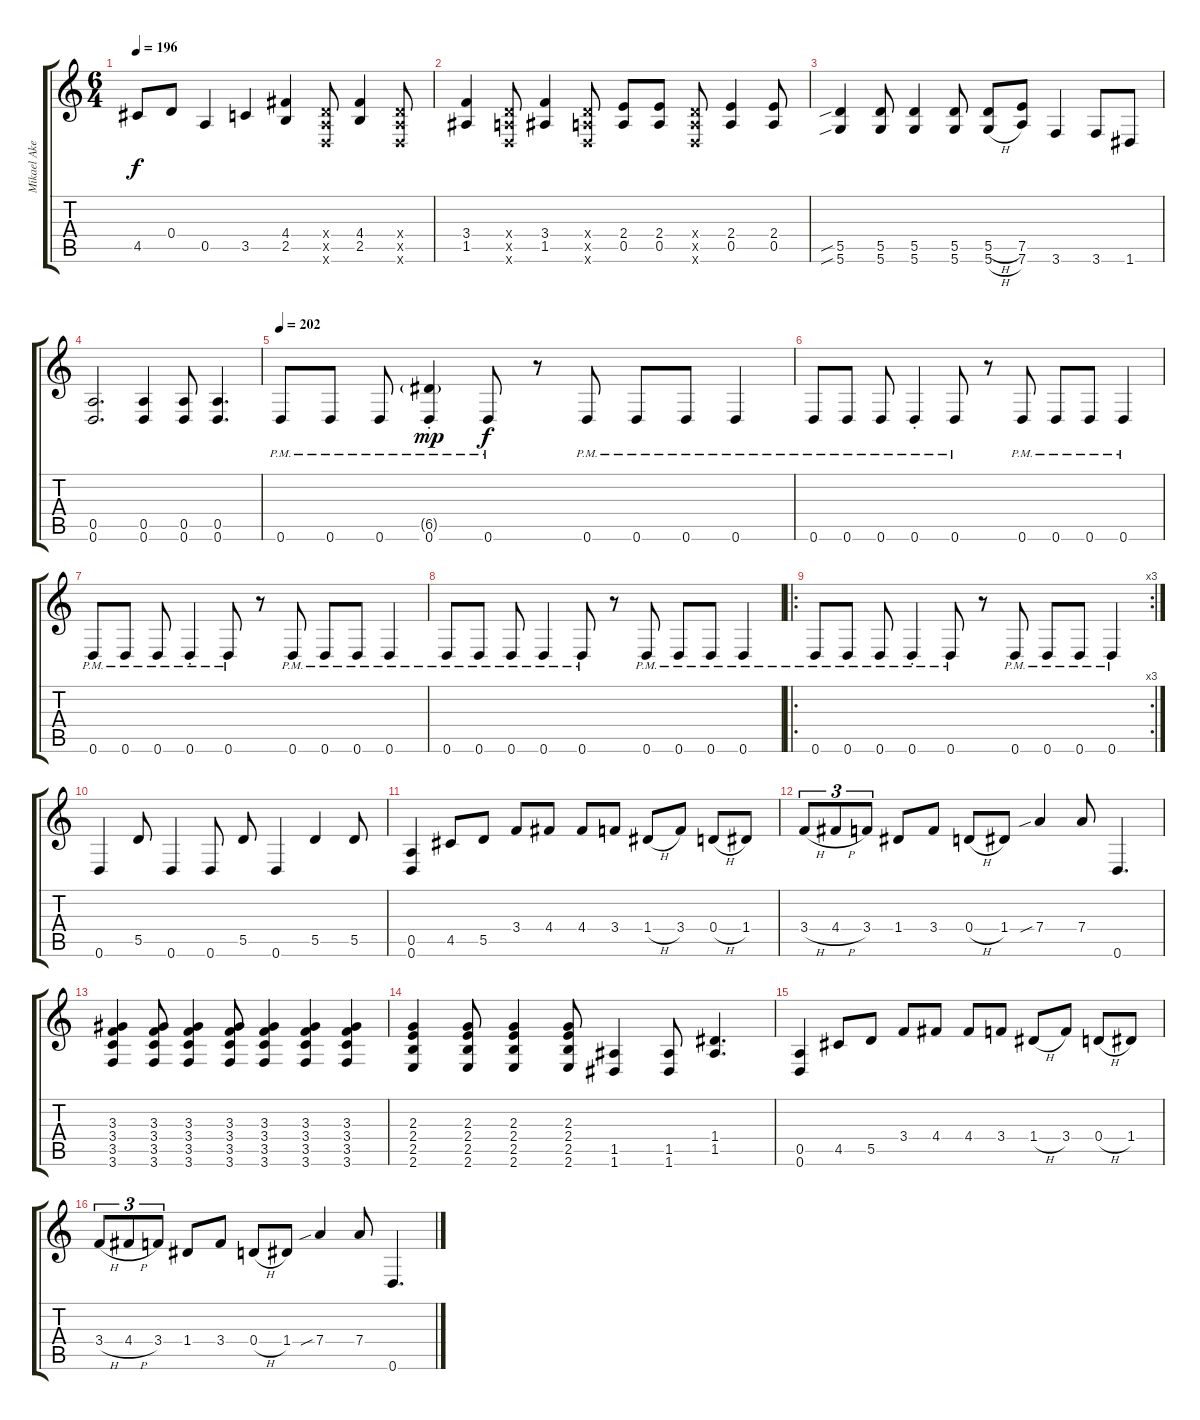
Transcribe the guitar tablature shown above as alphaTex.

\track ("Mikael Akerfeldt" "Mikael Ake") {mute instrument distortionguitar}
\staff {score tabs}
\tuning (D4 A3 F3 D3 A2 D2) {hide}
\ts (6 4)
\tempo 196
\clef g2
\ks c
4.5.8{dy f} 0.4.8 0.5.4 3.5.4 (4.4 2.5).4 (0.4{x} 0.5{x} 0.6{x}).8 (4.4 2.5).4 (0.4{x} 0.5{x} 0.6{x}).8 |
(3.4 1.5).4 (0.4{x} 0.5{x} 0.6{x}).8 (3.4 1.5).4 (0.4{x} 0.5{x} 0.6{x}).8 (2.4 0.5).8 (2.4 0.5).8 (0.4{x} 0.5{x} 0.6{x}).8 (2.4 0.5).4 (2.4 0.5).8 |
(5.5{sib} 5.6{sib}).4 (5.5 5.6).8 (5.5 5.6).4 (5.5 5.6).8 (5.5{h} 5.6{h}).8 (7.5 7.6).8 3.6.4 3.6.8 1.6.8 |
(0.5 0.6).2{d} (0.5 0.6).4 (0.5 0.6).8 (0.5 0.6).4{d} |
\tempo 202
0.6{pm}.8 0.6{pm}.8 0.6{pm}.8 (6.5{g pm st} 0.6{pm st}).4{dy mp} 0.6{pm}.8{dy f} r.8 0.6{pm}.8 0.6{pm}.8 0.6{pm}.8 0.6{pm}.4 |
0.6{pm}.8 0.6{pm}.8 0.6{pm}.8 0.6{pm st}.4 0.6{pm}.8 r.8 0.6{pm}.8 0.6{pm}.8 0.6{pm}.8 0.6{pm}.4 |
0.6{pm}.8 0.6{pm}.8 0.6{pm}.8 0.6{pm st}.4 0.6{pm}.8 r.8 0.6{pm}.8 0.6{pm}.8 0.6{pm}.8 0.6{pm}.4 |
0.6{pm}.8 0.6{pm}.8 0.6{pm}.8 0.6{pm}.4 0.6{pm}.8 r.8 0.6{pm}.8 0.6{pm}.8 0.6{pm}.8 0.6{pm}.4 |
\ro
\rc 3
0.6{pm}.8 0.6{pm}.8 0.6{pm}.8 0.6{pm st}.4 0.6{pm}.8 r.8 0.6{pm}.8 0.6{pm}.8 0.6{pm}.8 0.6{pm}.4 |
0.6.4 5.5.8 0.6.4 0.6.8 5.5.8 0.6.4 5.5.4 5.5.8 |
(0.5 0.6).4 4.5.8 5.5.8 3.4.8 4.4.8 4.4.8 3.4.8 1.4{h}.8 3.4.8 0.4{h}.8 1.4.8 |
3.4{h}.8{tu (3 2)} 4.4{h}.8{tu (3 2)} 3.4.8{tu (3 2)} 1.4.8 3.4.8 0.4{h}.8 1.4.8 7.4{sib}.4 7.4.8 0.6.4{d} |
(3.3 3.4 3.5 3.6).4 (3.3 3.4 3.5 3.6).8 (3.3 3.4 3.5 3.6).4 (3.3 3.4 3.5 3.6).8 (3.3 3.4 3.5 3.6).4 (3.3 3.4 3.5 3.6).4 (3.3 3.4 3.5 3.6).4 |
(2.3 2.4 2.5 2.6).4 (2.3 2.4 2.5 2.6).8 (2.3 2.4 2.5 2.6).4 (2.3 2.4 2.5 2.6).8 (1.5 1.6).4 (1.5 1.6).8 (1.4 1.5).4{d} |
(0.5 0.6).4 4.5.8 5.5.8 3.4.8 4.4.8 4.4.8 3.4.8 1.4{h}.8 3.4.8 0.4{h}.8 1.4.8 |
3.4{h}.8{tu (3 2)} 4.4{h}.8{tu (3 2)} 3.4.8{tu (3 2)} 1.4.8 3.4.8 0.4{h}.8 1.4.8 7.4{sib}.4 7.4.8 0.6.4{d}
